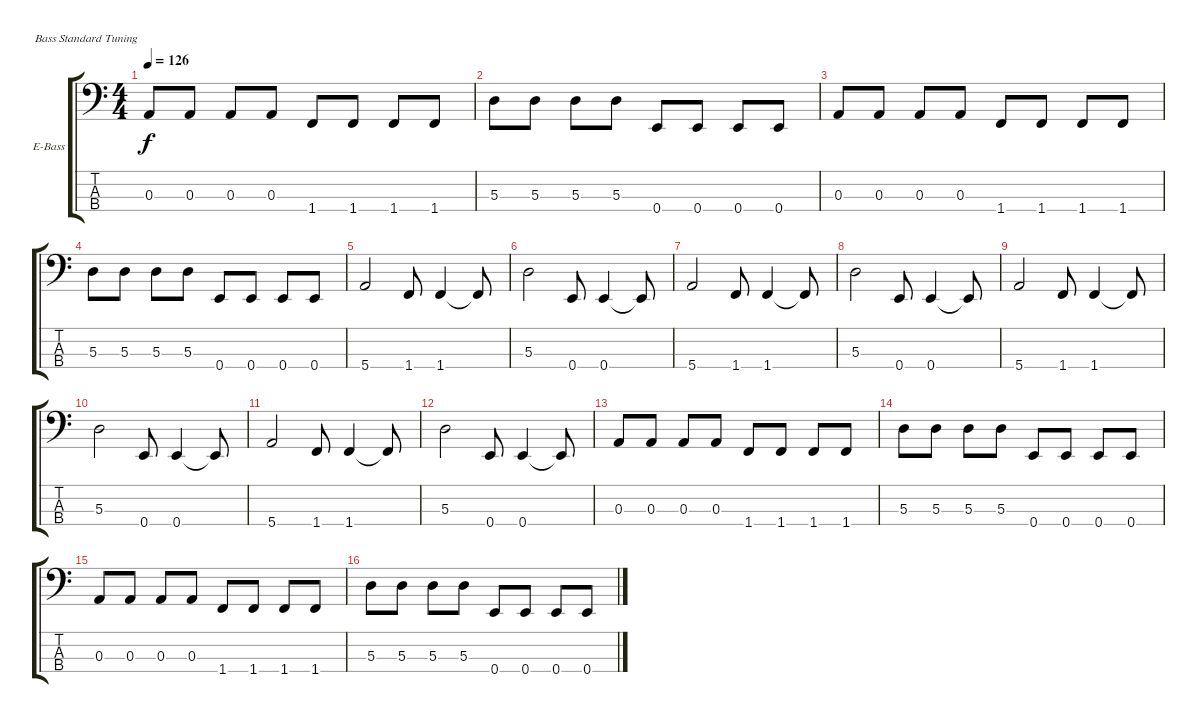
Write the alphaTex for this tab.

\bracketExtendMode groupsimilarinstruments
\firstSystemTrackNameOrientation horizontal
\otherSystemsTrackNameOrientation horizontal
\track ("Бас" "E-Bass") {instrument electricbassfinger}
\staff {score tabs}
\tuning (G2 D2 A1 E1)
\ts (4 4)
\tempo 126
\clef f4
\ks c
0.3.8{dy f} 0.3.8 0.3.8 0.3.8 1.4.8 1.4.8 1.4.8 1.4.8 |
5.3.8 5.3.8 5.3.8 5.3.8 0.4.8 0.4.8 0.4.8 0.4.8 |
0.3.8 0.3.8 0.3.8 0.3.8 1.4.8 1.4.8 1.4.8 1.4.8 |
5.3.8 5.3.8 5.3.8 5.3.8 0.4.8 0.4.8 0.4.8 0.4.8 |
5.4.2 1.4.8 1.4.4 1.4{t}.8 |
5.3.2 0.4.8 0.4.4 0.4{t}.8 |
5.4.2 1.4.8 1.4.4 1.4{t}.8 |
5.3.2 0.4.8 0.4.4 0.4{t}.8 |
5.4.2 1.4.8 1.4.4 1.4{t}.8 |
5.3.2 0.4.8 0.4.4 0.4{t}.8 |
5.4.2 1.4.8 1.4.4 1.4{t}.8 |
5.3.2 0.4.8 0.4.4 0.4{t}.8 |
0.3.8 0.3.8 0.3.8 0.3.8 1.4.8 1.4.8 1.4.8 1.4.8 |
5.3.8 5.3.8 5.3.8 5.3.8 0.4.8 0.4.8 0.4.8 0.4.8 |
0.3.8 0.3.8 0.3.8 0.3.8 1.4.8 1.4.8 1.4.8 1.4.8 |
5.3.8 5.3.8 5.3.8 5.3.8 0.4.8 0.4.8 0.4.8 0.4.8
